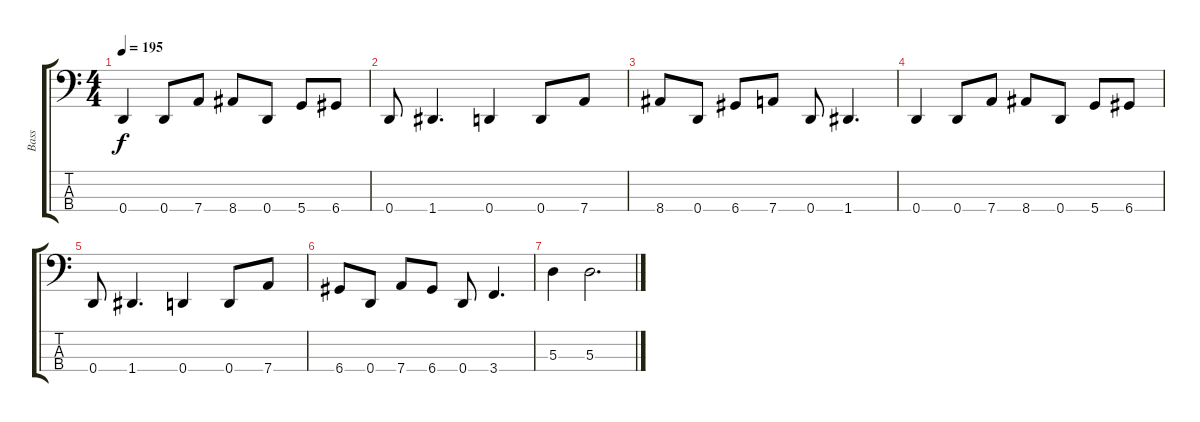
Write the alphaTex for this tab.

\track ("Bass" "Bass") {instrument electricbassfinger}
\staff {score tabs}
\tuning (G2 D2 A1 D1) {hide}
\ts (4 4)
\tempo 195
\clef f4
\ks c
0.4.4{dy f} 0.4.8 7.4.8 8.4.8 0.4.8 5.4.8 6.4.8 |
0.4.8 1.4.4{d} 0.4.4 0.4.8 7.4.8 |
8.4.8 0.4.8 6.4.8 7.4.8 0.4.8 1.4.4{d} |
0.4.4 0.4.8 7.4.8 8.4.8 0.4.8 5.4.8 6.4.8 |
0.4.8 1.4.4{d} 0.4.4 0.4.8 7.4.8 |
6.4.8 0.4.8 7.4.8 6.4.8 0.4.8 3.4.4{d} |
5.3.4 5.3.2{d}
